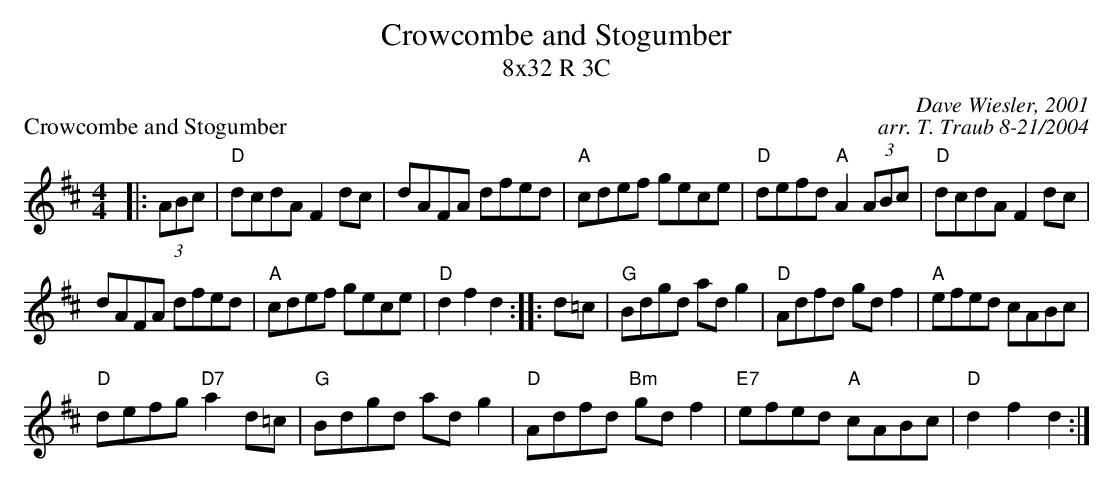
X:1
T: Crowcombe and Stogumber
T: 8x32 R 3C
P: Crowcombe and Stogumber
C: Dave Wiesler, 2001
C: arr. T. Traub 8-21/2004
M: 4/4
L: 1/8
K: D
|: (3ABc|"D"dcdA F2 dc|dAFA dfed|"A"cdef gece|"D"defd "A"A2 (3ABc|"D"dcdA F2 dc|
dAFA dfed|"A"cdef gece|"D"d2 f2 d2 :||: d=c|"G"Bdgd ad g2|"D"Adfd gd f2|"A"efed cABc|
"D"defg "D7"a2 d=c|"G"Bdgd ad g2|"D"Adfd "Bm"gd f2 |"E7"efed "A"cABc|"D"d2 f2 d2 :|
